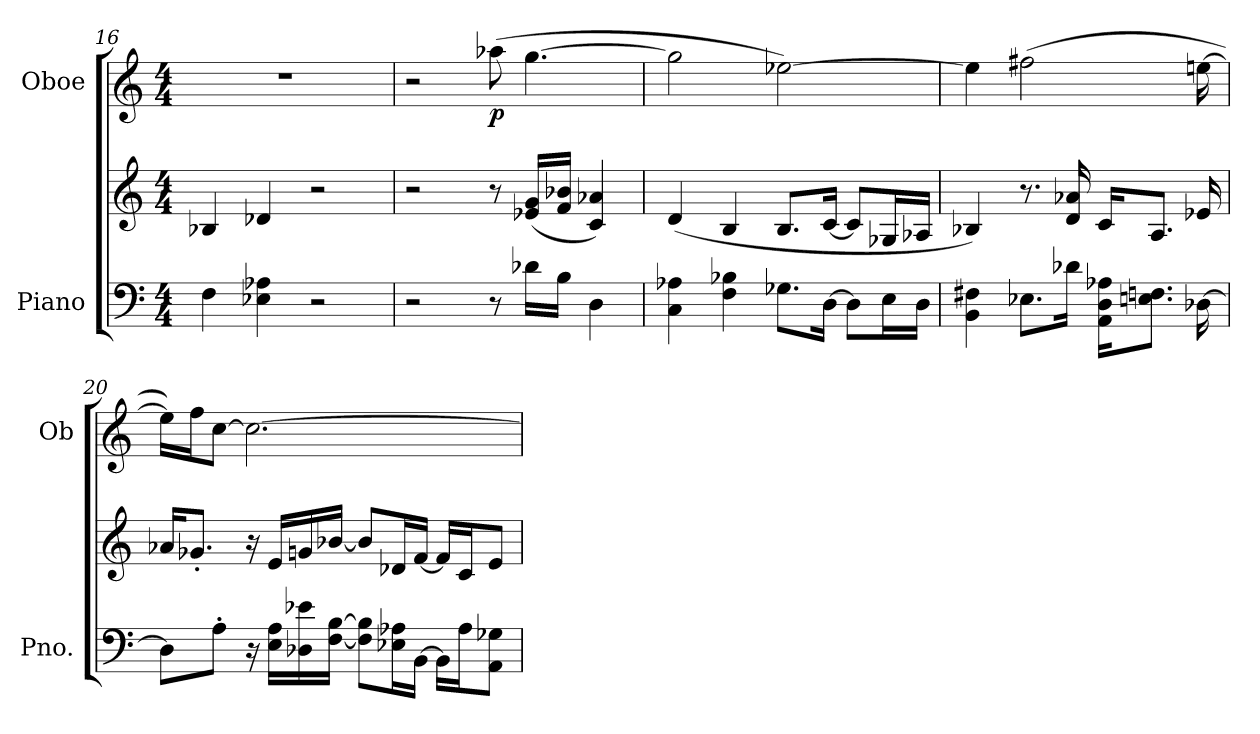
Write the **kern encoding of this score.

**kern	**kern	**kern	**dynam
*part2	*part2	*part1	*part1
*staff3	*staff2	*staff1	*staff1
*I"Piano	*	*I"Oboe	*
*I'Pno.	*	*I'Ob	*
!!LO:LB:g=z
*clefF4	*clefG2	*clefG2	*
*k[]	*k[]	*k[]	*
*M4/4	*M4/4	*M4/4	*
=16	=16	=16	=16
4F\	4B-X/	1r	.
4E-X\ 4A-X\	4d-X/	.	.
2r	2r	.	.
=17	=17	=17	=17
2r	2r	2r	.
!	!	!	!LO:DY:b
8r	8r	(>8aa-X\	p
16d-X\LL	(<16e-X/ 16g/LL	[4.gg\	.
16B\JJ	16f/ 16b-X/JJ	.	.
4D\	4c/ 4a-X/)	.	.
=18	=18	=18	=18
4C\ 4A-X\	(<4d/	2gg\]	.
4F\ 4B-X\	4B/	.	.
8.G-X\L	8.B/L	[2ee-X\)	.
[16D\Jk	[16c/Jk	.	.
8D\L]	8c/L]	.	.
16E\L	16G-X/L	.	.
16D\JJ	16A-X/JJ	.	.
!!LO:LB:g=z
=19	=19	=19	=19
4BB\ 4F#X\	4B-X/)	4ee-\]	.
8.E-X\L	8.r	(>2ff#X\	.
16d-X\Jk	16d/ 16a-X/	.	.
16AA\ 16D\ 16A-X\KL	16c/KL	.	.
8.En\ 8.Fn\J	8.A/J	.	.
[16D-X\	16e-X/	[16een\	.
=20	=20	=20	=20
8D-\L]	16a-X/KL	16ee\LL])	.
.	8.g-X'/J	16ff\J	.
8A'\J	.	[8cc\J	.
16r	16r	2.cc\_	.
16E\ 16A\LL	16e/LL	.	.
16D-X\ 16e-X\	16gn/	.	.
[16F\ [16B\JJ	[16b-X/JJ	.	.
8F\] 8B\]L	8b-/L]	.	.
16E-X\ 16A-X\L	16d-X/L	.	.
[16BB\JJ	[16f/JJ	.	.
16BB\LL]	16f/LL]	.	.
16A-\J	16c/J	.	.
8AA\ 8G-X\J	8e/J	.	.
=	=	=	=
*-	*-	*-	*-
